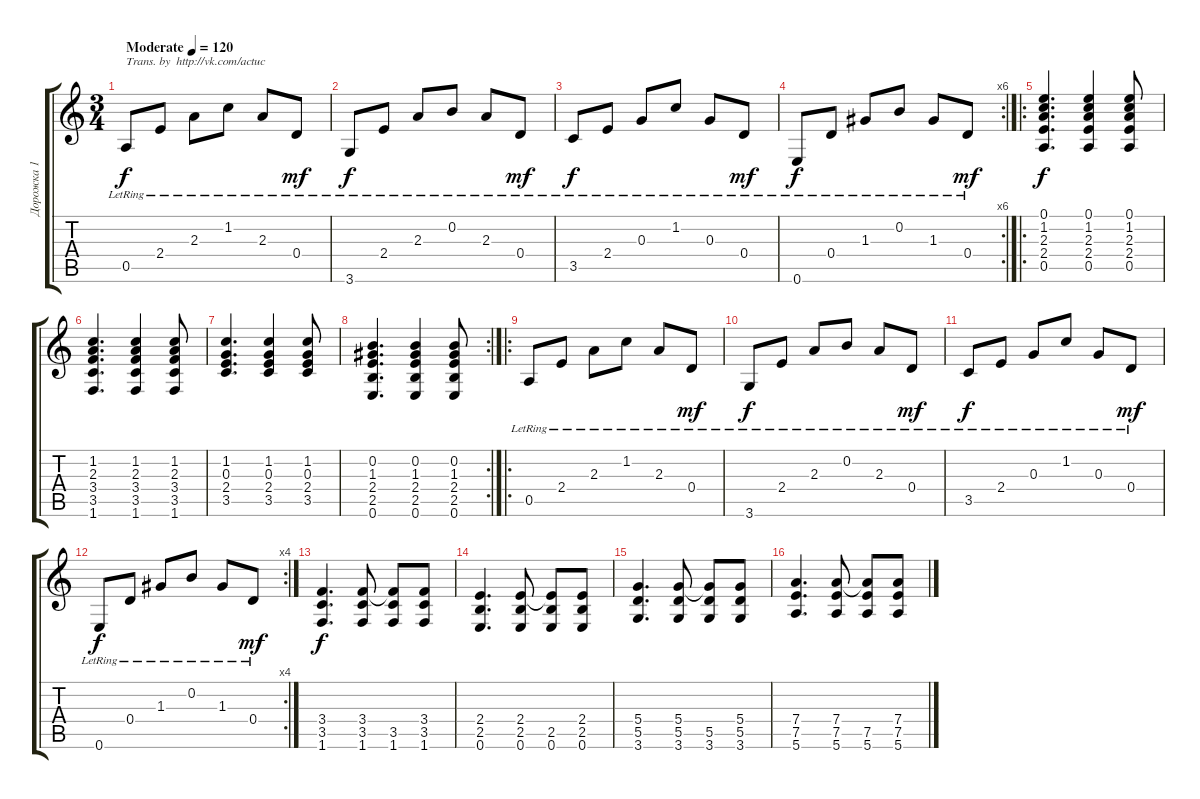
\track ("Дорожка 1" "Дорожка 1") {instrument acousticguitarsteel}
\staff {score tabs}
\tuning (E4 B3 G3 D3 A2 E2) {hide}
\ts (3 4)
\tempo (120 "Moderate")
\clef g2
\ks c
0.5{lr}.8{txt "Trans. by  http://vk.com/actuc" dy f instrument acousticguitarsteel} 2.4{lr}.8 2.3{lr}.8 1.2{lr}.8 2.3{lr}.8 0.4{lr}.8{dy mf} |
3.6{lr}.8{dy f} 2.4{lr}.8 2.3{lr}.8 0.2{lr}.8 2.3{lr}.8 0.4{lr}.8{dy mf} |
3.5{lr}.8{dy f} 2.4{lr}.8 0.3{lr}.8 1.2{lr}.8 0.3{lr}.8 0.4{lr}.8{dy mf} |
\rc 6
0.6{lr}.8{dy f} 0.4{lr}.8 1.3{lr}.8 0.2{lr}.8 1.3{lr}.8 0.4{lr}.8{dy mf} |
\ro
(0.1 1.2 2.3 2.4 0.5).4{d dy f} (0.1 1.2 2.3 2.4 0.5).4 (0.1 1.2 2.3 2.4 0.5).8 |
(1.2 2.3 3.4 3.5 1.6).4{d} (1.2 2.3 3.4 3.5 1.6).4 (1.2 2.3 3.4 3.5 1.6).8 |
(1.2 0.3 2.4 3.5).4{d} (1.2 0.3 2.4 3.5).4 (1.2 0.3 2.4 3.5).8 |
\rc 2
(0.2 1.3 2.4 2.5 0.6).4{d} (0.2 1.3 2.4 2.5 0.6).4 (0.2 1.3 2.4 2.5 0.6).8 |
\ro
0.5{lr}.8 2.4{lr}.8 2.3{lr}.8 1.2{lr}.8 2.3{lr}.8 0.4{lr}.8{dy mf} |
3.6{lr}.8{dy f} 2.4{lr}.8 2.3{lr}.8 0.2{lr}.8 2.3{lr}.8 0.4{lr}.8{dy mf} |
3.5{lr}.8{dy f} 2.4{lr}.8 0.3{lr}.8 1.2{lr}.8 0.3{lr}.8 0.4{lr}.8{dy mf} |
\rc 4
0.6{lr}.8{dy f} 0.4{lr}.8 1.3{lr}.8 0.2{lr}.8 1.3{lr}.8 0.4{lr}.8{dy mf} |
(3.4 3.5 1.6).4{d dy f} (3.4 3.5 1.6).8 (3.4{t} 3.5 1.6).8 (3.4 3.5 1.6).8 |
(2.4 2.5 0.6).4{d} (2.4 2.5 0.6).8 (2.4{t} 2.5 0.6).8 (2.4 2.5 0.6).8 |
(5.4 5.5 3.6).4{d} (5.4 5.5 3.6).8 (5.4{t} 5.5 3.6).8 (5.4 5.5 3.6).8 |
(7.4 7.5 5.6).4{d} (7.4 7.5 5.6).8 (7.4{t} 7.5 5.6).8 (7.4 7.5 5.6).8
